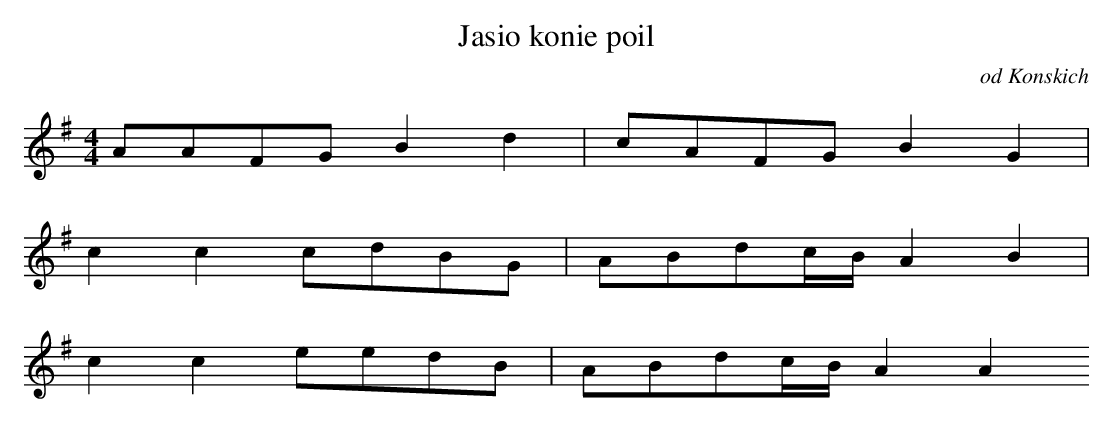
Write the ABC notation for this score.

X:1
T: Jasio konie poil
O: od Konskich
M: 4/4
L: 1/16
K: G
A2A2F2G2B4d4 | c2A2F2G2B4G4 |
c4c4c2d2B2G2 | A2B2d2cBA4B4 |
c4c4e2e2d2B2 | A2B2d2cBA4A4
